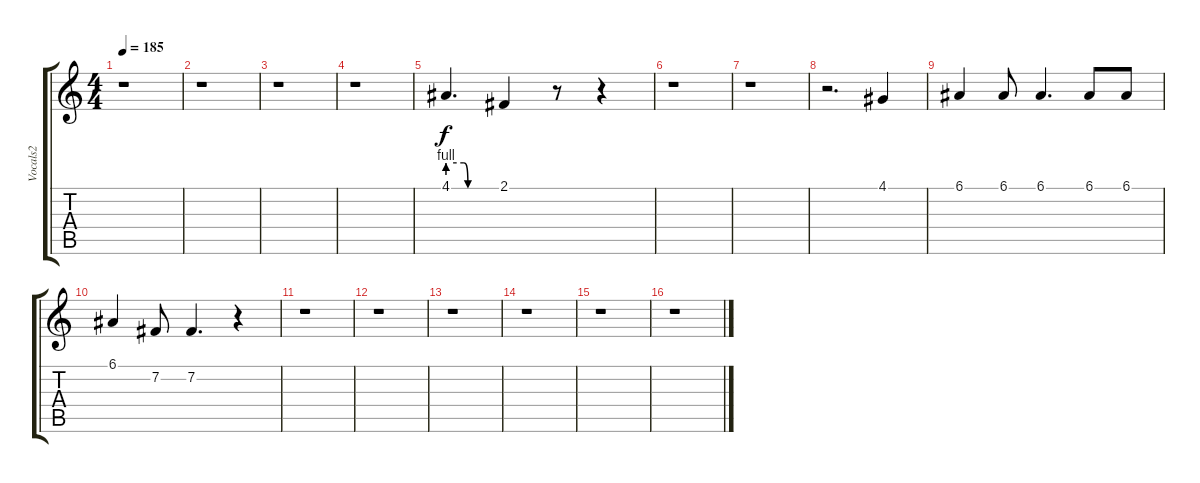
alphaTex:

\track ("Vocals2" "Vocals2") {instrument lead2sawtooth}
\staff {score tabs}
\tuning (E4 B3 G3 D3 A2 E2) {hide}
\ts (4 4)
\tempo 185
\clef g2
\ks c
r.1{dy f} |
r.1 |
r.1 |
r.1 |
\section ("" "")
4.1{be (custom 0 4 20 4 25 0 60 0)}.4{d} 2.1.4 r.8 r.4 |
r.1 |
r.1 |
r.2{d} 4.1.4 |
6.1.4 6.1.8 6.1.4{d} 6.1.8 6.1.8 |
6.1.4 7.2.8 7.2.4{d} r.4 |
r.1 |
r.1 |
\section ("" "")
r.1 |
r.1 |
r.1 |
r.1
